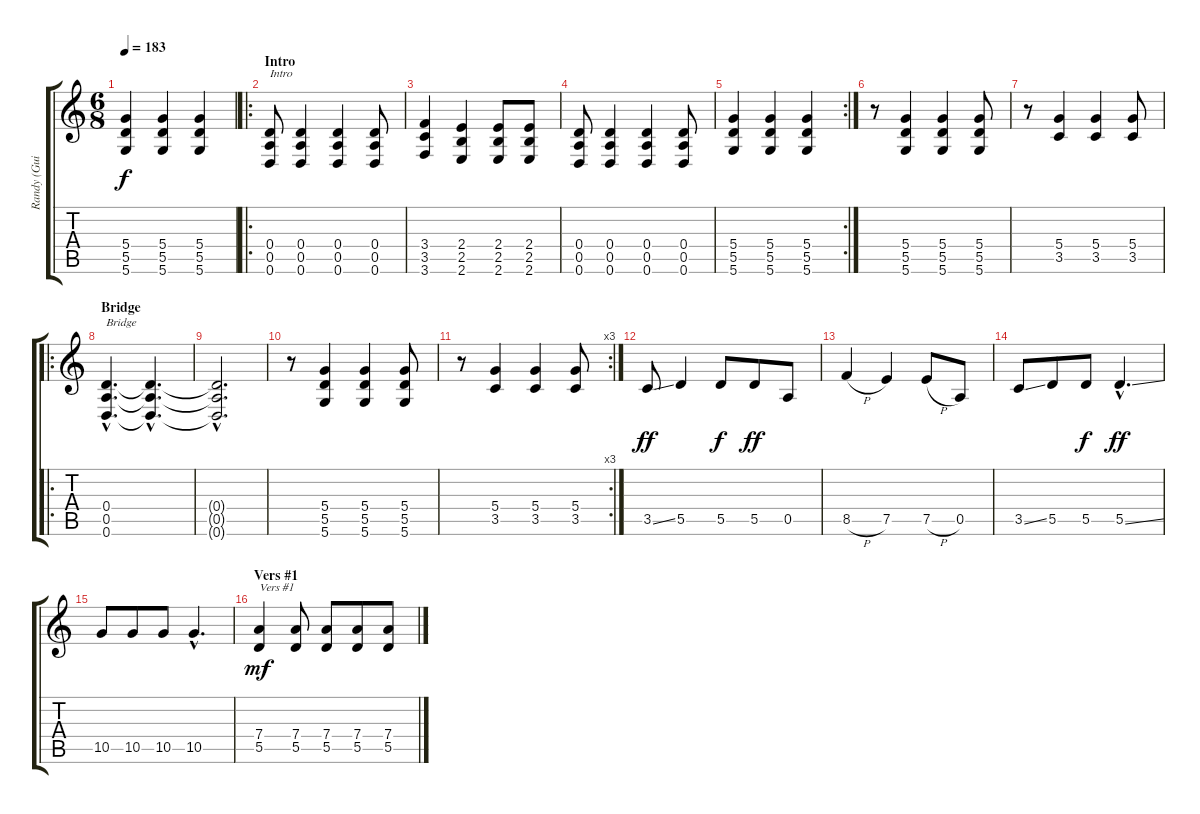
\track ("Randy (Guitar)" "Randy (Gui") {instrument overdrivenguitar}
\staff {score tabs}
\tuning (E4 B3 G3 D3 A2 D2) {hide}
\ts (6 8)
\tempo 183
\clef g2
\ks c
(5.4 5.5 5.6).4{dy f instrument overdrivenguitar} (5.4 5.5 5.6).4 (5.4 5.5 5.6).4 |
\ro
\section ("" "Intro")
(0.4 0.5 0.6).8{txt "Intro"} (0.4 0.5 0.6).4 (0.4 0.5 0.6).4 (0.4 0.5 0.6).8 |
(3.4 3.5 3.6).4 (2.4 2.5 2.6).4 (2.4 2.5 2.6).8 (2.4 2.5 2.6).8 |
(0.4 0.5 0.6).8 (0.4 0.5 0.6).4 (0.4 0.5 0.6).4 (0.4 0.5 0.6).8 |
\rc 2
(5.4 5.5 5.6).4 (5.4 5.5 5.6).4 (5.4 5.5 5.6).4 |
r.8 (5.4 5.5 5.6).4 (5.4 5.5 5.6).4 (5.4 5.5 5.6).8 |
r.8 (5.4 3.5).4 (5.4 3.5).4 (5.4 3.5).8 |
\ro
\section ("" "Bridge")
(0.4{hac} 0.5{hac} 0.6{hac}).4{d txt "Bridge"} (0.4{hac t} 0.5{hac t} 0.6{hac t}).4{d} |
(0.4{hac t} 0.5{hac t} 0.6{hac t}).2{d} |
r.8 (5.4 5.5 5.6).4 (5.4 5.5 5.6).4 (5.4 5.5 5.6).8 |
\rc 3
r.8 (5.4 3.5).4 (5.4 3.5).4 (5.4 3.5).8 |
3.5{ss}.8{dy ff} 5.5.4 5.5.8{dy f} 5.5.8{dy ff} 0.5.8 |
8.5{h}.4 7.5.4 7.5{h}.8 0.5.8 |
3.5{ss}.8 5.5.8 5.5.8{dy f} 5.5{ss hac}.4{d dy ff} |
10.5.8 10.5.8 10.5.8 10.5{hac}.4{d} |
\section ("" "Vers #1")
(7.4 5.5).4{txt "Vers #1" dy mf} (7.4 5.5).8 (7.4 5.5).8 (7.4 5.5).8 (7.4 5.5).8
